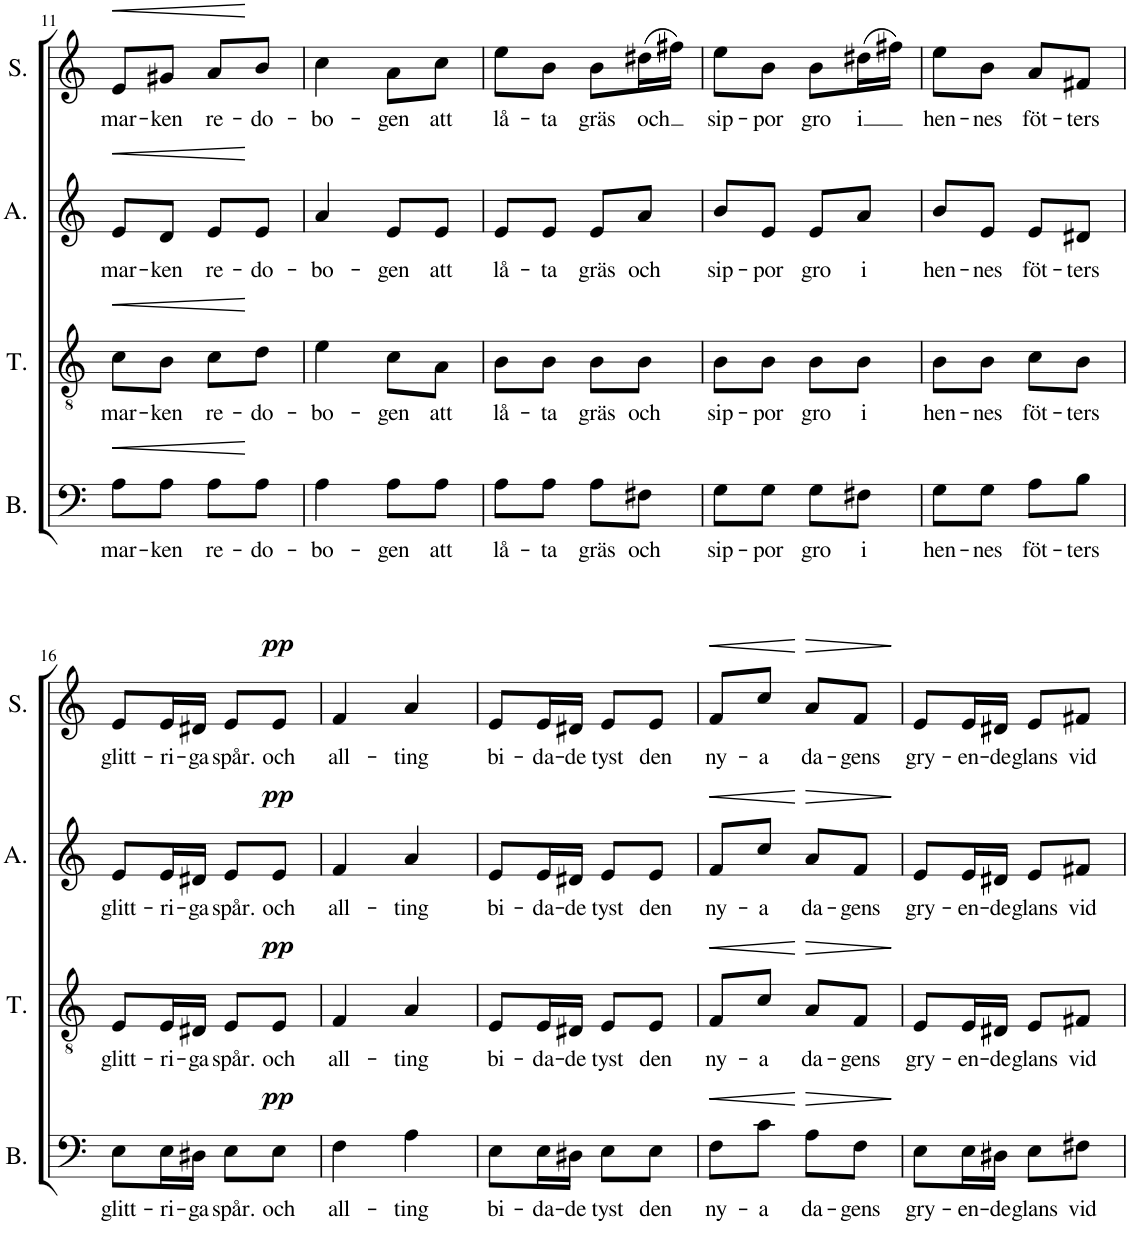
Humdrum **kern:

**kern	**text	**dynam	**kern	**text	**dynam	**kern	**text	**dynam	**kern	**text	**dynam
*part4	*part4	*part4	*part3	*part3	*part3	*part2	*part2	*part2	*part1	*part1	*part1
*staff4	*staff4	*staff4	*staff3	*staff3	*staff3	*staff2	*staff2	*staff2	*staff1	*staff1	*staff1
*I"Bass	*	*	*I"Tenor	*	*	*I"Alto	*	*	*I"Soprano	*	*
*I'B.	*	*	*I'T.	*	*	*I'A.	*	*	*I'S.	*	*
!!LO:PB:g=z
*clefF4	*	*	*clefGv2	*	*	*clefG2	*	*	*clefG2	*	*
*k[]	*	*	*k[]	*	*	*k[]	*	*	*k[]	*	*
*M2/4	*	*	*M2/4	*	*	*M2/4	*	*	*M2/4	*	*
=11	=11	=11	=11	=11	=11	=11	=11	=11	=11	=11	=11
!	!LO:LY:b	!LO:HP:b	!	!LO:LY:b	!LO:HP:b	!	!LO:LY:b	!LO:HP:b	!	!LO:LY:b	!LO:HP:b
8A\L	mar-	<	8c\L	mar-	<	8e/L	mar-	<	8e/L	mar-	<
!	!LO:LY:b	!	!	!LO:LY:b	!	!	!LO:LY:b	!	!	!LO:LY:b	!
8A\J	-ken	.	8B\J	-ken	.	8d/J	-ken	.	8g#X/J	-ken	.
!	!LO:LY:b	!	!	!LO:LY:b	!	!	!LO:LY:b	!	!	!LO:LY:b	!
8A\L	re-	.	8c\L	re-	.	8e/L	re-	.	8a/L	re-	.
!	!LO:LY:b	!	!	!LO:LY:b	!	!	!LO:LY:b	!	!	!LO:LY:b	!
8A\J	-do-	[	8d\J	-do-	[	8e/J	-do-	[	8b/J	-do-	[
=12	=12	=12	=12	=12	=12	=12	=12	=12	=12	=12	=12
!	!LO:LY:b	!	!	!LO:LY:b	!	!	!LO:LY:b	!	!	!LO:LY:b	!
4A\	-bo-	.	4e\	-bo-	.	4a/	-bo-	.	4cc\	-bo-	.
!	!LO:LY:b	!	!	!LO:LY:b	!	!	!LO:LY:b	!	!	!LO:LY:b	!
8A\L	-gen	.	8c\L	-gen	.	8e/L	-gen	.	8a\L	-gen	.
!	!LO:LY:b	!	!	!LO:LY:b	!	!	!LO:LY:b	!	!	!LO:LY:b	!
8A\J	att	.	8A\J	att	.	8e/J	att	.	8cc\J	att	.
=13	=13	=13	=13	=13	=13	=13	=13	=13	=13	=13	=13
!	!LO:LY:b	!	!	!LO:LY:b	!	!	!LO:LY:b	!	!	!LO:LY:b	!
8A\L	lå-	.	8B\L	lå-	.	8e/L	lå-	.	8ee\L	lå-	.
!	!LO:LY:b	!	!	!LO:LY:b	!	!	!LO:LY:b	!	!	!LO:LY:b	!
8A\J	-ta	.	8B\J	-ta	.	8e/J	-ta	.	8b\J	-ta	.
!	!LO:LY:b	!	!	!LO:LY:b	!	!	!LO:LY:b	!	!	!LO:LY:b	!
8A\L	gräs	.	8B\L	gräs	.	8e/L	gräs	.	8b\L	gräs	.
!	!LO:LY:b	!	!	!LO:LY:b	!	!	!LO:LY:b	!	!	!LO:LY:b	!
8F#X\J	och	.	8B\J	och	.	8a/J	och	.	(16dd#X\L	och	.
.	.	.	.	.	.	.	.	.	16ff#X\JJ)	.	.
=14	=14	=14	=14	=14	=14	=14	=14	=14	=14	=14	=14
!	!LO:LY:b	!	!	!LO:LY:b	!	!	!LO:LY:b	!	!	!LO:LY:b	!
8G\L	sip-	.	8B\L	sip-	.	8b/L	sip-	.	8ee\L	sip-	.
!	!LO:LY:b	!	!	!LO:LY:b	!	!	!LO:LY:b	!	!	!LO:LY:b	!
8G\J	-por	.	8B\J	-por	.	8e/J	-por	.	8b\J	-por	.
!	!LO:LY:b	!	!	!LO:LY:b	!	!	!LO:LY:b	!	!	!LO:LY:b	!
8G\L	gro	.	8B\L	gro	.	8e/L	gro	.	8b\L	gro	.
!	!LO:LY:b	!	!	!LO:LY:b	!	!	!LO:LY:b	!	!	!LO:LY:b	!
8F#X\J	i	.	8B\J	i	.	8a/J	i	.	(16dd#X\L	i	.
.	.	.	.	.	.	.	.	.	16ff#X\JJ)	.	.
=15	=15	=15	=15	=15	=15	=15	=15	=15	=15	=15	=15
!	!LO:LY:b	!	!	!LO:LY:b	!	!	!LO:LY:b	!	!	!LO:LY:b	!
8G\L	hen-	.	8B\L	hen-	.	8b/L	hen-	.	8ee\L	hen-	.
!	!LO:LY:b	!	!	!LO:LY:b	!	!	!LO:LY:b	!	!	!LO:LY:b	!
8G\J	-nes	.	8B\J	-nes	.	8e/J	-nes	.	8b\J	-nes	.
!	!LO:LY:b	!	!	!LO:LY:b	!	!	!LO:LY:b	!	!	!LO:LY:b	!
8A\L	föt-	.	8c\L	föt-	.	8e/L	föt-	.	8a/L	föt-	.
!	!LO:LY:b	!	!	!LO:LY:b	!	!	!LO:LY:b	!	!	!LO:LY:b	!
8B\J	-ters	.	8B\J	-ters	.	8d#X/J	-ters	.	8f#X/J	-ters	.
!!LO:LB:g=z
=16	=16	=16	=16	=16	=16	=16	=16	=16	=16	=16	=16
!	!LO:LY:b	!	!	!LO:LY:b	!	!	!LO:LY:b	!	!	!LO:LY:b	!
8E\L	glitt-	.	8E/L	glitt-	.	8e/L	glitt-	.	8e/L	glitt-	.
!	!LO:LY:b	!	!	!LO:LY:b	!	!	!LO:LY:b	!	!	!LO:LY:b	!
16E\L	-ri-	.	16E/L	-ri-	.	16e/L	-ri-	.	16e/L	-ri-	.
!	!LO:LY:b	!	!	!LO:LY:b	!	!	!LO:LY:b	!	!	!LO:LY:b	!
16D#X\JJ	-ga	.	16D#X/JJ	-ga	.	16d#X/JJ	-ga	.	16d#X/JJ	-ga	.
!	!LO:LY:b	!	!	!LO:LY:b	!	!	!LO:LY:b	!	!	!LO:LY:b	!
8E\L	spår.	.	8E/L	spår.	.	8e/L	spår.	.	8e/L	spår.	.
!	!LO:LY:b	!LO:DY:a	!	!LO:LY:b	!LO:DY:a	!	!LO:LY:b	!LO:DY:a	!	!LO:LY:b	!LO:DY:a
8E\J	och	pp	8E/J	och	pp	8e/J	och	pp	8e/J	och	pp
=17	=17	=17	=17	=17	=17	=17	=17	=17	=17	=17	=17
!	!LO:LY:b	!	!	!LO:LY:b	!	!	!LO:LY:b	!	!	!LO:LY:b	!
4F\	all-	.	4F/	all-	.	4f/	all-	.	4f/	all-	.
!	!LO:LY:b	!	!	!LO:LY:b	!	!	!LO:LY:b	!	!	!LO:LY:b	!
4A\	-ting	.	4A/	-ting	.	4a/	-ting	.	4a/	-ting	.
=18	=18	=18	=18	=18	=18	=18	=18	=18	=18	=18	=18
!	!LO:LY:b	!	!	!LO:LY:b	!	!	!LO:LY:b	!	!	!LO:LY:b	!
8E\L	bi-	.	8E/L	bi-	.	8e/L	bi-	.	8e/L	bi-	.
!	!LO:LY:b	!	!	!LO:LY:b	!	!	!LO:LY:b	!	!	!LO:LY:b	!
16E\L	-da-	.	16E/L	-da-	.	16e/L	-da-	.	16e/L	-da-	.
!	!LO:LY:b	!	!	!LO:LY:b	!	!	!LO:LY:b	!	!	!LO:LY:b	!
16D#X\JJ	-de	.	16D#X/JJ	-de	.	16d#X/JJ	-de	.	16d#X/JJ	-de	.
!	!LO:LY:b	!	!	!LO:LY:b	!	!	!LO:LY:b	!	!	!LO:LY:b	!
8E\L	tyst	.	8E/L	tyst	.	8e/L	tyst	.	8e/L	tyst	.
!	!LO:LY:b	!	!	!LO:LY:b	!	!	!LO:LY:b	!	!	!LO:LY:b	!
8E\J	den	.	8E/J	den	.	8e/J	den	.	8e/J	den	.
=19	=19	=19	=19	=19	=19	=19	=19	=19	=19	=19	=19
!	!LO:LY:b	!LO:HP:b	!	!LO:LY:b	!LO:HP:b	!	!LO:LY:b	!LO:HP:b	!	!LO:LY:b	!LO:HP:b
8F\L	ny-	<	8F/L	ny-	<	8f/L	ny-	<	8f/L	ny-	<
!	!LO:LY:b	!	!	!LO:LY:b	!	!	!LO:LY:b	!	!	!LO:LY:b	!
8c\J	-a	.	8c/J	-a	.	8cc/J	-a	.	8cc/J	-a	.
!	!LO:LY:b	!LO:HP:n=1:b	!	!LO:LY:b	!LO:HP:n=1:b	!	!LO:LY:b	!LO:HP:n=1:b	!	!LO:LY:b	!LO:HP:n=1:b
8A\L	da-	[ >	8A/L	da-	[ >	8a/L	da-	[ >	8a/L	da-	[ >
!	!LO:LY:b	!	!	!LO:LY:b	!	!	!LO:LY:b	!	!	!LO:LY:b	!
8F\J	-gens	.	8F/J	-gens	.	8f/J	-gens	.	8f/J	-gens	.
.	.	]	.	.	]	.	.	]	.	.	]
=20	=20	=20	=20	=20	=20	=20	=20	=20	=20	=20	=20
!	!LO:LY:b	!	!	!LO:LY:b	!	!	!LO:LY:b	!	!	!LO:LY:b	!
8E\L	gry-	.	8E/L	gry-	.	8e/L	gry-	.	8e/L	gry-	.
!	!LO:LY:b	!	!	!LO:LY:b	!	!	!LO:LY:b	!	!	!LO:LY:b	!
16E\L	-en-	.	16E/L	-en-	.	16e/L	-en-	.	16e/L	-en-	.
!	!LO:LY:b	!	!	!LO:LY:b	!	!	!LO:LY:b	!	!	!LO:LY:b	!
16D#X\JJ	-de	.	16D#X/JJ	-de	.	16d#X/JJ	-de	.	16d#X/JJ	-de	.
!	!LO:LY:b	!	!	!LO:LY:b	!	!	!LO:LY:b	!	!	!LO:LY:b	!
8E\L	glans	.	8E/L	glans	.	8e/L	glans	.	8e/L	glans	.
!	!LO:LY:b	!	!	!LO:LY:b	!	!	!LO:LY:b	!	!	!LO:LY:b	!
8F#X\J	vid	.	8F#X/J	vid	.	8f#X/J	vid	.	8f#X/J	vid	.
=	=	=	=	=	=	=	=	=	=	=	=
*-	*-	*-	*-	*-	*-	*-	*-	*-	*-	*-	*-
